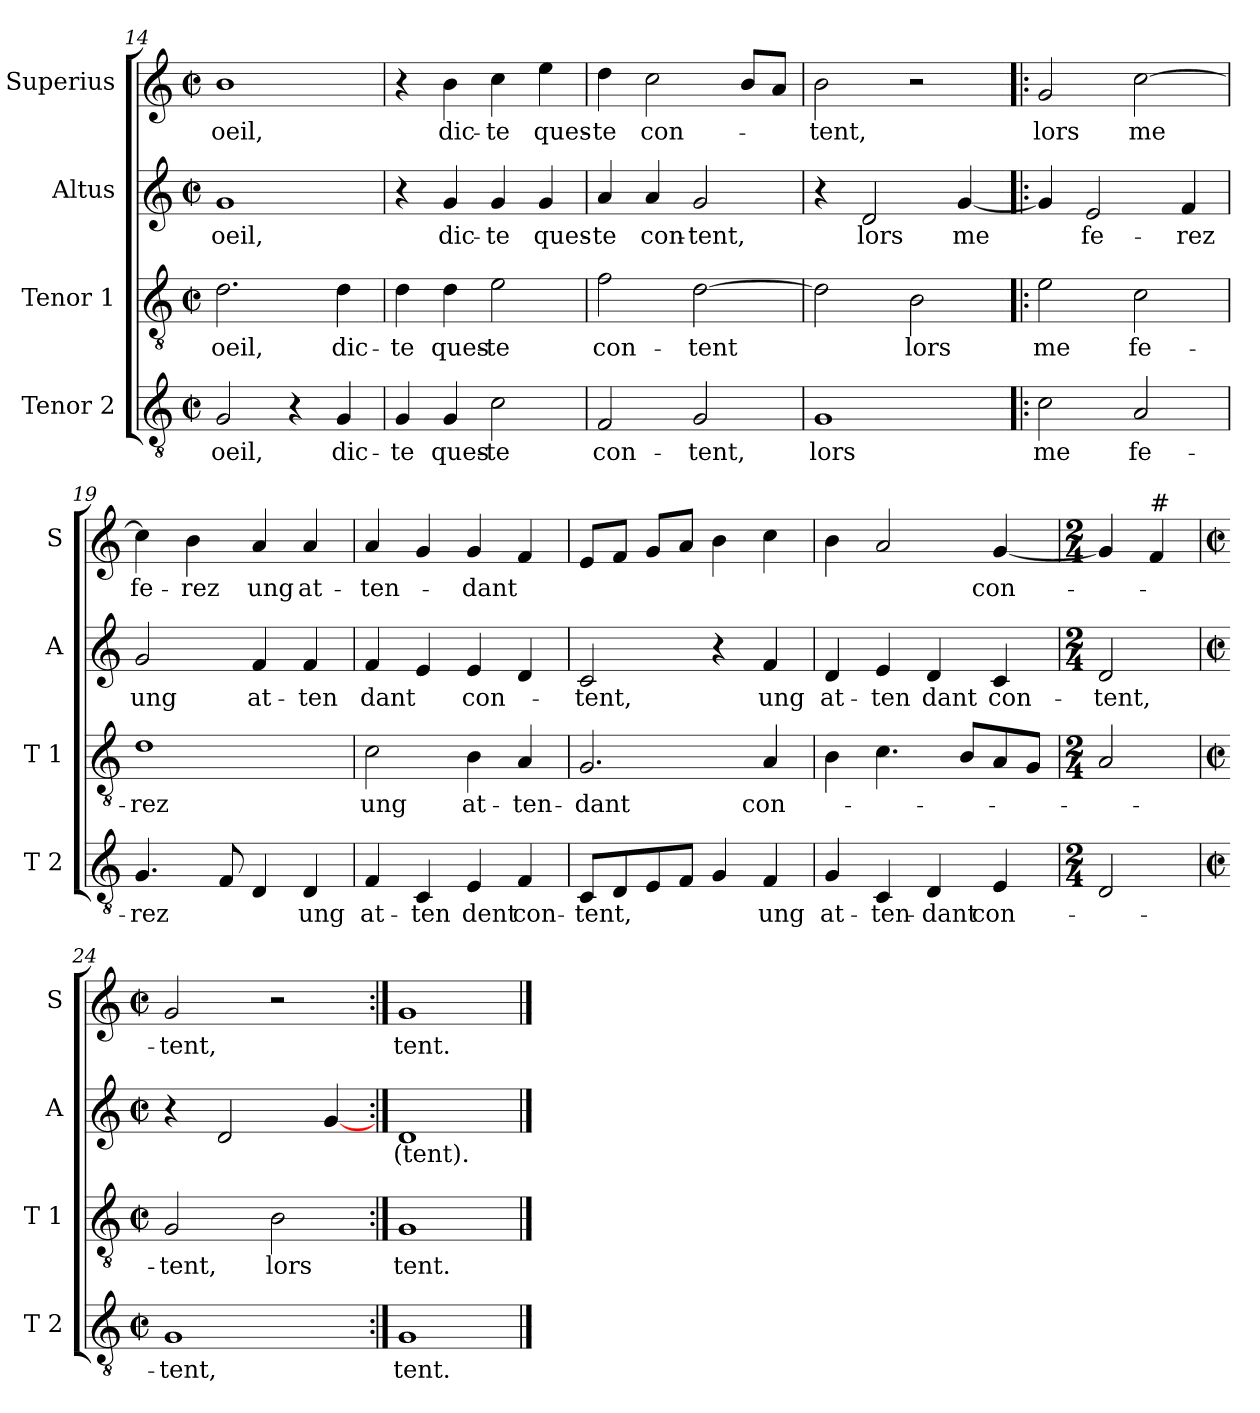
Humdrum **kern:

**kern	**text	**kern	**text	**kern	**text	**kern	**text
*part4	*part4	*part3	*part3	*part2	*part2	*part1	*part1
*staff4	*staff4	*staff3	*staff3	*staff2	*staff2	*staff1	*staff1
*I"Tenor 2	*	*I"Tenor 1	*	*I"Altus	*	*I"Superius	*
*I'T 2	*	*I'T 1	*	*I'A	*	*I'S	*
*clefGv2	*	*clefGv2	*	*clefG2	*	*clefG2	*
*k[]	*	*k[]	*	*k[]	*	*k[]	*
*C:	*	*C:	*	*C:	*	*C:	*
*M2/2	*	*M2/2	*	*M2/2	*	*M2/2	*
*met(c|)	*	*met(c|)	*	*met(c|)	*	*met(c|)	*
=14	=14	=14	=14	=14	=14	=14	=14
2G/	oeil,	2.d\	oeil,	1g	oeil,	1b	oeil,
4r	.	.	.	.	.	.	.
4G/	dic-	4d\	dic-	.	.	.	.
=15	=15	=15	=15	=15	=15	=15	=15
4G/	-te	4d\	-te	4r	.	4r	.
4G/	ques-	4d\	ques-	4g/	dic-	4b\	dic-
2c\	-te	2e\	-te	4g/	-te	4cc\	-te
.	.	.	.	4g/	ques-	4ee\	ques-
!!LO:PB:g=z
=16	=16	=16	=16	=16	=16	=16	=16
2F/	con-	2f\	con-	4a/	-te	4dd\	-te
.	.	.	.	4a/	con-	2cc\	con-
2G/	-tent,	[2d\	-tent	2g/	-tent,	.	.
.	.	.	.	.	.	8b/L	.
.	.	.	.	.	.	8a/J	.
=17	=17	=17	=17	=17	=17	=17	=17
1G	lors	2d\]	.	4r	.	2b\	-tent,
.	.	.	.	2d/	lors	.	.
.	.	2B\	lors	.	.	2r	.
.	.	.	.	[4g/	me	.	.
=18!|:	=18!|:	=18!|:	=18!|:	=18!|:	=18!|:	=18!|:	=18!|:
2c\	me	2e\	me	4g/]	.	2g/	lors
.	.	.	.	2e/	fe-	.	.
2A/	fe-	2c\	fe-	.	.	[2cc\	me
.	.	.	.	4f/	-rez	.	.
=19	=19	=19	=19	=19	=19	=19	=19
4.G/	-rez	1d	-rez	2g/	ung	4cc\]	fe-
.	.	.	.	.	.	4b\	-rez
8F/	.	.	.	.	.	.	.
4D/	.	.	.	4f/	at-	4a/	ung
4D/	ung	.	.	4f/	-ten	4a/	at-
=20	=20	=20	=20	=20	=20	=20	=20
4F/	at-	2c\	ung	4f/	dant	4a/	-ten-
4C/	-ten	.	.	4e/	.	4g/	.
4E/	dent	4B\	at-	4e/	con-	4g/	-dant
4F/	con-	4A/	-ten-	4d/	.	4f/	.
!!LO:LB:g=z
=21	=21	=21	=21	=21	=21	=21	=21
8C/L	-tent,	2.G/	-dant	2c/	-tent,	8e/L	.
8D/	.	.	.	.	.	8f/J	.
8E/	.	.	.	.	.	8g/L	.
8F/J	.	.	.	.	.	8a/J	.
4G/	.	.	.	4r	.	4b\	.
4F/	ung	4A/	con-	4f/	ung	4cc\	.
=22	=22	=22	=22	=22	=22	=22	=22
4G/	at-	4B\	.	4d/	at-	4b\	.
4C/	-ten-	4.c\	.	4e/	-ten	2a/	.
4D/	-dant	.	.	4d/	dant	.	.
.	.	8B/L	.	.	.	.	.
4E/	con-	8A/	.	4c/	con-	[4g/	con-
.	.	8G/J	.	.	.	.	.
=23	=23	=23	=23	=23	=23	=23	=23
*M2/4	*	*M2/4	*	*M2/4	*	*M2/4	*
2D/	.	2A/	.	2d/	-tent,	4g/]	.
!	!	!	!	!	!	!LO:TX:a:t=#	!
.	.	.	.	.	.	4f/	.
=24	=24	=24	=24	=24	=24	=24	=24
*M2/2	*	*M2/2	*	*M2/2	*	*M2/2	*
*met(c|)	*	*met(c|)	*	*met(c|)	*	*met(c|)	*
1G	-tent,	2G/	-tent,	4r	.	2g/	-tent,
.	.	.	.	2d/	.	.	.
.	.	2B\	lors	.	.	2r	.
.	.	.	.	[4g/	.	.	.
=25:|!	=25:|!	=25:|!	=25:|!	=25:|!	=25:|!	=25:|!	=25:|!
1G	tent.	1G	tent.	1d	(tent).	1g	tent.
==	==	==	==	==	==	==	==
*-	*-	*-	*-	*-	*-	*-	*-
